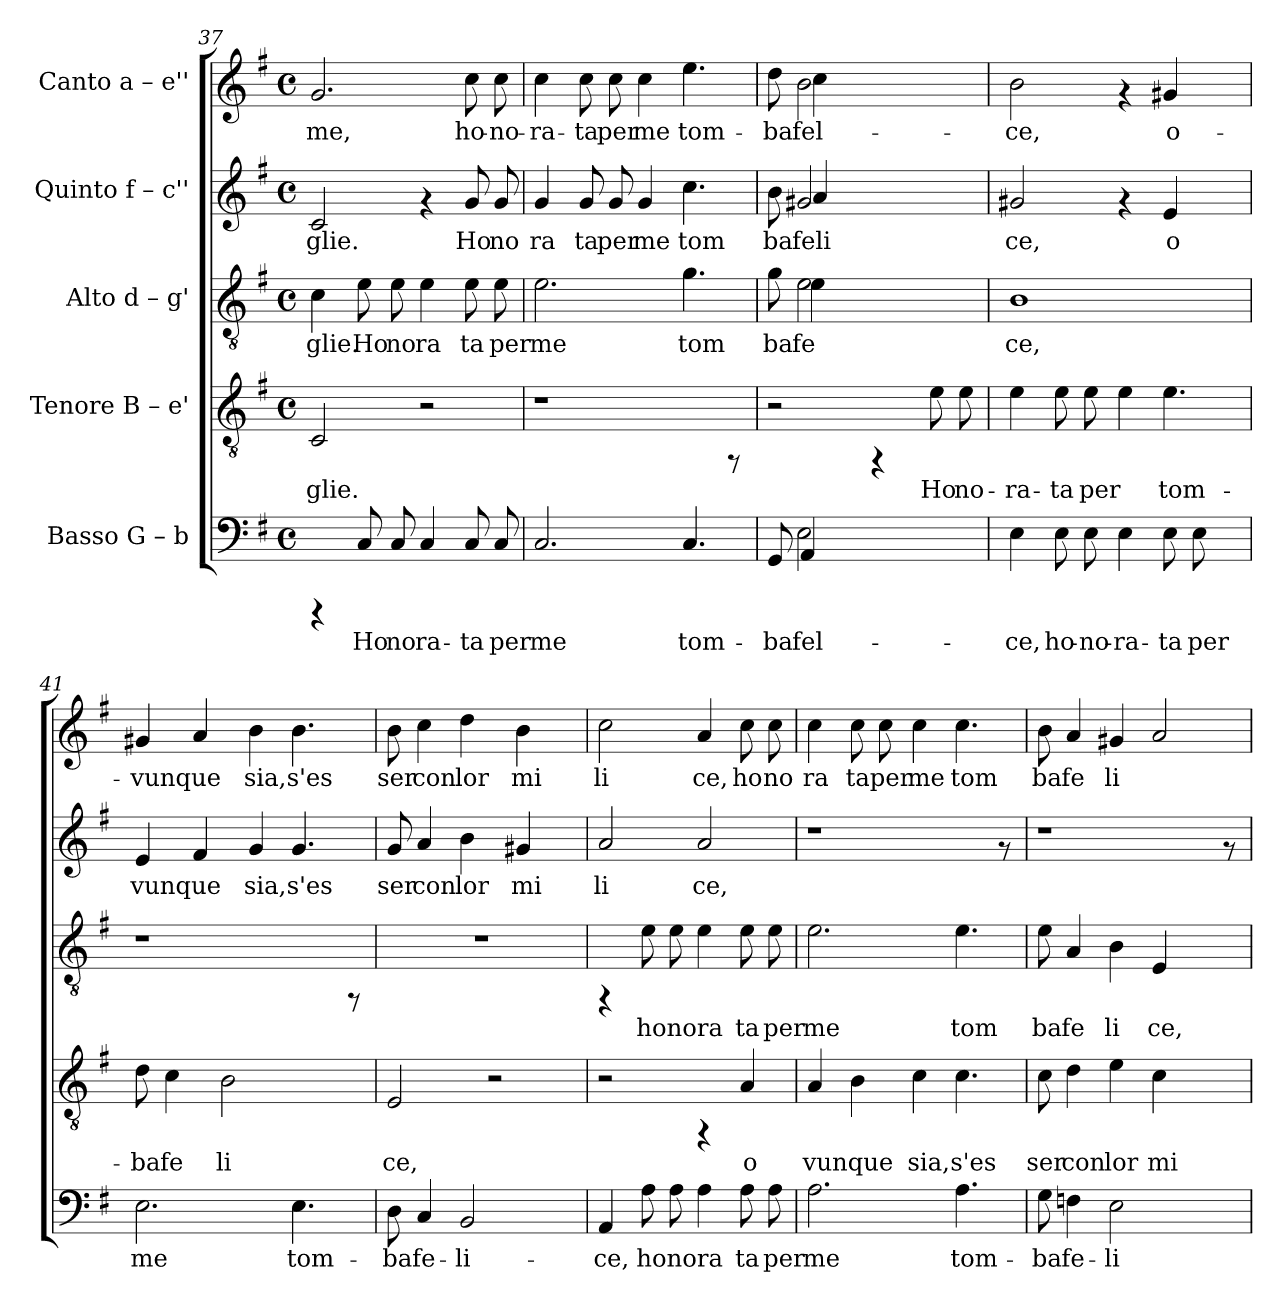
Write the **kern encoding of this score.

**kern	**text	**kern	**text	**kern	**text	**kern	**text	**kern	**text
*part5	*part5	*part4	*part4	*part3	*part3	*part2	*part2	*part1	*part1
*staff5	*staff5	*staff4	*staff4	*staff3	*staff3	*staff2	*staff2	*staff1	*staff1
*I"Basso   G – b	*	*I"Tenore  B – e'	*	*I"Alto  d – g'	*	*I"Quinto  f – c''	*	*I"Canto  a – e''	*
*clefF4	*	*clefGv2	*	*clefGv2	*	*clefG2	*	*clefG2	*
*k[f#]	*	*k[f#]	*	*k[f#]	*	*k[f#]	*	*k[f#]	*
*G:	*	*G:	*	*G:	*	*G:	*	*G:	*
*M4/4	*	*M4/4	*	*M4/4	*	*M4/4	*	*M4/4	*
*met(c)	*	*met(c)	*	*met(c)	*	*met(c)	*	*met(c)	*
=37	=37	=37	=37	=37	=37	=37	=37	=37	=37
!	!	!	!LO:LY:b:rj	!	!LO:LY:b:cj	!	!LO:LY:b:cj	!	!LO:LY:b:cj
4rCCC	.	2C/	-glie.	4c\	glie.	2c/	glie.	2.g/	me,
!	!LO:LY:b:rj	!	!	!	!LO:LY:b:cj	!	!	!	!
8C/	Ho	.	.	8e\	Ho	.	.	.	.
!	!LO:LY:b:rj	!	!	!	!LO:LY:b:cj	!	!	!	!
8C/	no	.	.	8e\	no	.	.	.	.
!	!LO:LY:b:rj	!	!	!	!LO:LY:b:cj	!	!	!	!
4C/	ra-	2r	.	4e\	ra	4rf	.	.	.
!	!LO:LY:b:rj	!	!	!	!LO:LY:b:cj	!	!LO:LY:b:cj	!	!LO:LY:b:cj
8C/	-ta	.	.	8e\	ta	8g/	Ho	8cc\	ho-
!	!LO:LY:b:rj	!	!	!	!LO:LY:b:cj	!	!LO:LY:b:cj	!	!LO:LY:b:cj
8C/	per	.	.	8e\	per	8g/	no	8cc\	-no-
=38	=38	=38	=38	=38	=38	=38	=38	=38	=38
!	!LO:LY:b:rj	!	!	!	!LO:LY:b:cj	!	!LO:LY:b:cj	!	!LO:LY:b:cj
2.C/	me	1r	.	2.e\	me	4g/	ra	4cc\	-ra-
!	!	!	!	!	!	!	!LO:LY:b:cj	!	!LO:LY:b:cj
.	.	.	.	.	.	8g/	ta	8cc\	-ta
!	!	!	!	!	!	!	!LO:LY:b:cj	!	!LO:LY:b:cj
.	.	.	.	.	.	8g/	per	8cc\	per
!	!	!	!	!	!	!	!LO:LY:b:cj	!	!LO:LY:b:cj
.	.	.	.	.	.	4g/	me	4cc\	me
!	!LO:LY:b:rj	!	!	!	!LO:LY:b:cj	!	!LO:LY:b:cj	!	!LO:LY:b:cj
4.C/	tom-	.	.	4.g\	tom	4.cc\	tom	4.ee\	tom-
.	.	8rFF	.	.	.	.	.	.	.
=39	=39	=39	=39	=39	=39	=39	=39	=39	=39
!	!LO:LY:b:rj	!	!	!	!LO:LY:b:cj	!	!LO:LY:b:cj	!	!LO:LY:b:cj
*^	*	*	*	*^	*	*^	*	*^	*
8GG/	8ryy	-ba	2r	.	8g\	8ryy	ba	8b\	8ryy	ba	8dd\	8ryy	-ba
!	!	!LO:LY:b:rj	!	!	!	!	!LO:LY:b:cj	!	!	!LO:LY:b:cj	!	!	!LO:LY:b:cj
2E\	4AA/	fel-	.	.	2e\	4e\	fe	2g#X/	4a/	feli	2b\	4cc\	fel-
.	4.ryy	.	.	.	.	4.ryy	.	.	4.ryy	.	.	4.ryy	.
.	.	.	4rFF	.	.	.	.	.	.	.	.	.	.
4.ryy	.	.	.	.	4.ryy	.	.	4.ryy	.	.	4.ryy	.	.
!	!	!	!	!LO:LY:b:rj	!	!	!	!	!	!	!	!	!
.	4ryy	.	8e\	Ho	.	4ryy	.	.	4ryy	.	.	4ryy	.
!	!	!	!	!LO:LY:b:rj	!	!	!	!	!	!	!	!	!
.	.	.	8e\	no-	.	.	.	.	.	.	.	.	.
*	*	*	*	*	*v	*v	*	*	*	*	*v	*v	*
*v	*v	*	*	*	*	*	*v	*v	*	*	*
=40	=40	=40	=40	=40	=40	=40	=40	=40	=40
!	!LO:LY:b:rj	!	!LO:LY:b:rj	!	!LO:LY:b:cj	!	!LO:LY:b:cj	!	!LO:LY:b:cj
4E\	-ce,	4e\	-ra-	1B	ce,	2g#X/	ce,	2b\	-ce,
!	!LO:LY:b:rj	!	!LO:LY:b:rj	!	!	!	!	!	!
8E\	ho-	8e\	-ta	.	.	.	.	.	.
!	!LO:LY:b:rj	!	!LO:LY:b:rj	!	!	!	!	!	!
8E\	-no-	8e\	per	.	.	.	.	.	.
!	!LO:LY:b:rj	!	!	!	!	!	!	!	!
4E\	-ra-	4e\	.	.	.	4rf	.	4rf	.
!	!LO:LY:b:rj	!	!LO:LY:b:rj	!	!	!	!LO:LY:b:cj	!	!LO:LY:b:cj
8E\	-ta	4.e\	tom-	.	.	4e/	o	4g#X/	o-
!	!LO:LY:b:rj	!	!	!	!	!	!	!	!
8E\	per	.	.	.	.	.	.	.	.
8ryy	.	.	.	8ryy	.	8ryy	.	8ryy	.
!!LO:PB:g=z
=41	=41	=41	=41	=41	=41	=41	=41	=41	=41
!	!LO:LY:b:rj	!	!LO:LY:b:rj	!	!	!	!LO:LY:b:cj	!	!LO:LY:b:cj
2.E\	me	8d\	-ba	1r	.	4e/	vunque	4g#X/	-vunque
!	!	!	!LO:LY:b:rj	!	!	!	!	!	!
.	.	4c\	fe	.	.	.	.	.	.
!	!	!	!	!	!	!	!LO:LY:b:cj	!	!LO:LY:b:cj
.	.	.	.	.	.	4f#/	.	4a/	.
!	!	!	!LO:LY:b:rj	!	!	!	!	!	!
.	.	2B\	li	.	.	.	.	.	.
!	!	!	!	!	!	!	!LO:LY:b:cj	!	!LO:LY:b:cj
.	.	.	.	.	.	4g/	sia,	4b\	sia,
!	!LO:LY:b:rj	!	!	!	!	!	!LO:LY:b:cj	!	!LO:LY:b:cj
4.E\	tom-	.	.	.	.	4.g/	s'es	4.b\	s'es
.	.	4ryy	.	.	.	.	.	.	.
.	.	.	.	8rFF	.	.	.	.	.
=42	=42	=42	=42	=42	=42	=42	=42	=42	=42
!	!LO:LY:b:rj	!	!LO:LY:b:rj	!	!	!	!LO:LY:b:cj	!	!LO:LY:b:cj
8D\	-ba	2E/	ce,	1r	.	8g/	ser	8b\	ser
!	!LO:LY:b:rj	!	!	!	!	!	!LO:LY:b:cj	!	!LO:LY:b:cj
4C/	fe-	.	.	.	.	4a/	con	4cc\	con
!	!LO:LY:b:rj	!	!	!	!	!	!LO:LY:b:cj	!	!LO:LY:b:cj
2BB/	-li-	.	.	.	.	4b\	lor	4dd\	lor
.	.	2r	.	.	.	.	.	.	.
!	!	!	!	!	!	!	!LO:LY:b:cj	!	!LO:LY:b:cj
.	.	.	.	.	.	4g#X/	mi	4b\	mi
8ryy	.	.	.	.	.	8ryy	.	8ryy	.
=43	=43	=43	=43	=43	=43	=43	=43	=43	=43
!	!LO:LY:b:rj	!	!	!	!	!	!LO:LY:b:cj	!	!LO:LY:b:cj
4AA/	-ce,	2r	.	4rFF	.	2a/	li	2cc\	li
!	!LO:LY:b:rj	!	!	!	!LO:LY:b:cj	!	!	!	!
8A\	honora-	.	.	8e\	honora	.	.	.	.
!	!LO:LY:b:rj	!	!	!	!LO:LY:b:cj	!	!	!	!
8A\	--	.	.	8e\	.	.	.	.	.
!	!LO:LY:b:rj	!	!	!	!LO:LY:b:cj	!	!LO:LY:b:cj	!	!LO:LY:b:cj
4A\	--	4rFF	.	4e\	.	2a/	ce,	4a/	ce,
!	!LO:LY:b:rj	!	!LO:LY:b:rj	!	!LO:LY:b:cj	!	!	!	!LO:LY:b:cj
8A\	-ta	4A/	o	8e\	ta	.	.	8cc\	ho
!	!LO:LY:b:rj	!	!	!	!LO:LY:b:cj	!	!	!	!LO:LY:b:cj
8A\	per	.	.	8e\	per	.	.	8cc\	no
=44	=44	=44	=44	=44	=44	=44	=44	=44	=44
!	!LO:LY:b:rj	!	!LO:LY:b:rj	!	!LO:LY:b:cj	!	!	!	!LO:LY:b:cj
2.A\	me	4A/	vunque	2.e\	me	1r	.	4cc\	ra
!	!	!	!LO:LY:b:rj	!	!	!	!	!	!LO:LY:b:cj
.	.	4B\	.	.	.	.	.	8cc\	ta
!	!	!	!	!	!	!	!	!	!LO:LY:b:cj
.	.	.	.	.	.	.	.	8cc\	per
!	!	!	!LO:LY:b:rj	!	!	!	!	!	!LO:LY:b:cj
.	.	4c\	sia,	.	.	.	.	4cc\	me
!	!LO:LY:b:rj	!	!LO:LY:b:rj	!	!LO:LY:b:cj	!	!	!	!LO:LY:b:cj
4.A\	tom-	4.c\	s'es	4.e\	tom	.	.	4.cc\	tom
.	.	.	.	.	.	8rf	.	.	.
=45	=45	=45	=45	=45	=45	=45	=45	=45	=45
!	!LO:LY:b:rj	!	!LO:LY:b:rj	!	!LO:LY:b:cj	!	!	!	!LO:LY:b:cj
8G\	-ba	8c\	ser	8e\	ba	1r	.	8b\	ba
!	!LO:LY:b:rj	!	!LO:LY:b:rj	!	!LO:LY:b:cj	!	!	!	!LO:LY:b:cj
4Fn\	fe-	4d\	con	4A/	fe	.	.	4a/	fe
!	!LO:LY:b:rj	!	!LO:LY:b:rj	!	!LO:LY:b:cj	!	!	!	!LO:LY:b:cj
2E\	-li-	4e\	lor	4B\	li	.	.	4g#X/	li
!	!	!	!LO:LY:b:rj	!	!LO:LY:b:cj	!	!	!	!LO:LY:b:cj
.	.	4c\	mi	4E/	ce,	.	.	2a/	.
4ryy	.	4ryy	.	4ryy	.	.	.	.	.
.	.	.	.	.	.	8rf	.	.	.
=	=	=	=	=	=	=	=	=	=
*-	*-	*-	*-	*-	*-	*-	*-	*-	*-
